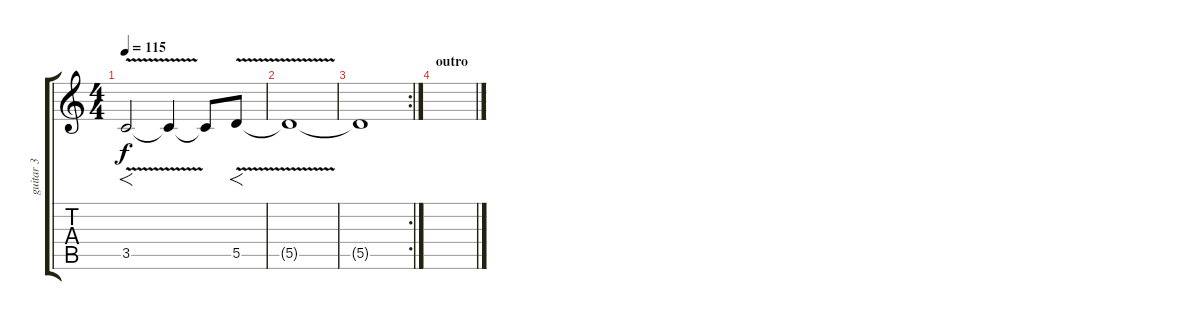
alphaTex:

\track ("guitar 3" "guitar 3") {instrument overdrivenguitar}
\staff {score tabs}
\tuning (E4 B3 G3 D3 A2 E2) {hide}
\ts (4 4)
\tempo 115
\clef g2
\ks c
3.5{v}.2{f dy f} 3.5{t}.4 3.5{t}.8 5.5{v}.8{f} |
5.5{t}.1 |
\rc 2
5.5{t}.1 |
\section ("" "outro")
